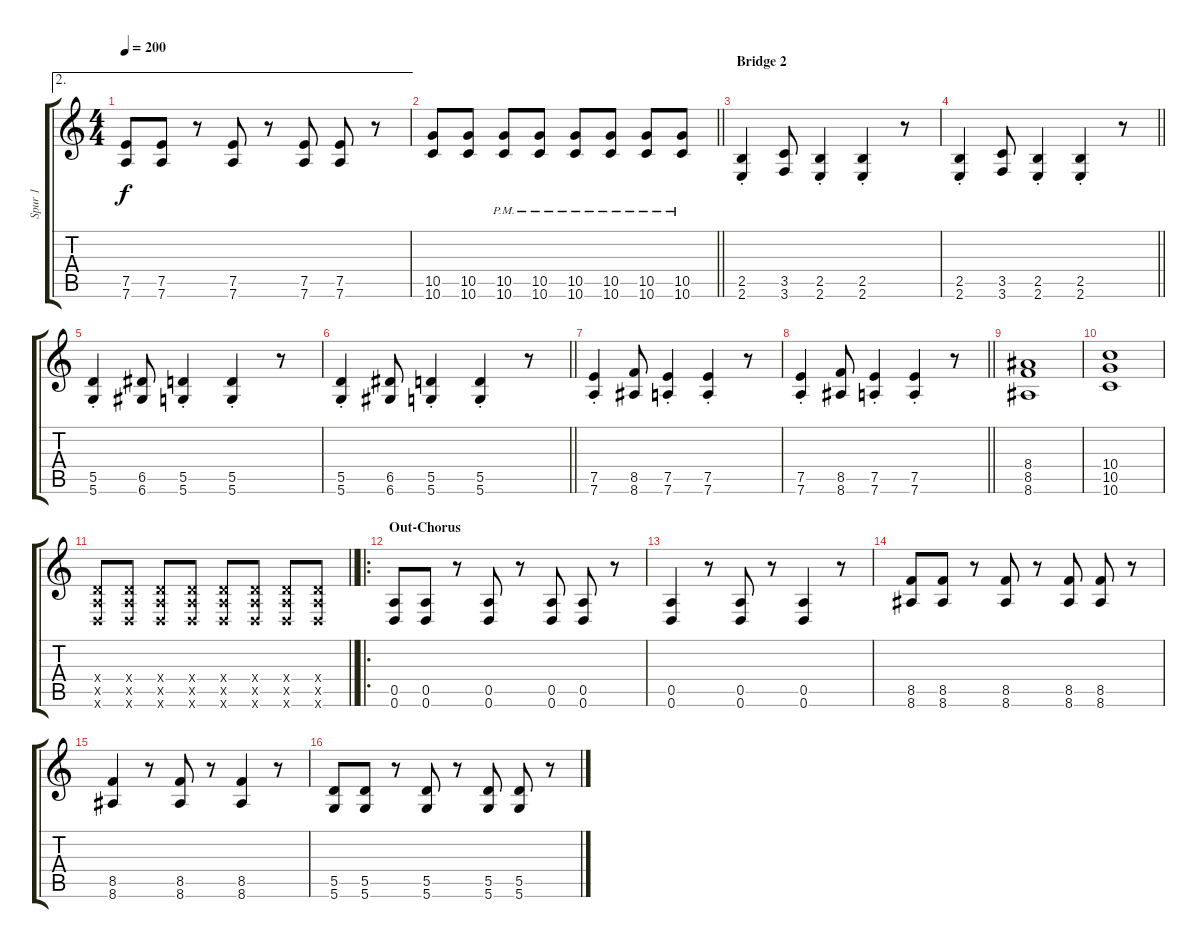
\track ("Spur 1" "Spur 1") {instrument overdrivenguitar}
\staff {score tabs}
\tuning (E4 B3 G3 D3 A2 D2) {hide}
\ae 2
\ts (4 4)
\tempo 200
\clef g2
\ks c
(7.5 7.6).8{dy f} (7.5 7.6).8 r.8 (7.5 7.6).8 r.8 (7.5 7.6).8 (7.5 7.6).8 r.8 |
\barLineRight lightlight
(10.5 10.6).8 (10.5 10.6).8 (10.5{pm} 10.6{pm}).8 (10.5{pm} 10.6{pm}).8 (10.5{pm} 10.6{pm}).8 (10.5{pm} 10.6{pm}).8 (10.5{pm} 10.6{pm}).8 (10.5{pm} 10.6{pm}).8 |
\section ("" "Bridge 2")
(2.5{st} 2.6{st}).4 (3.5 3.6).8 (2.5{st} 2.6{st}).4 (2.5{st} 2.6{st}).4 r.8 |
\barLineRight lightlight
(2.5{st} 2.6{st}).4 (3.5 3.6).8 (2.5{st} 2.6{st}).4 (2.5{st} 2.6{st}).4 r.8 |
(5.5{st} 5.6{st}).4 (6.5 6.6).8 (5.5{st} 5.6{st}).4 (5.5{st} 5.6{st}).4 r.8 |
\barLineRight lightlight
(5.5{st} 5.6{st}).4 (6.5 6.6).8 (5.5{st} 5.6{st}).4 (5.5{st} 5.6{st}).4 r.8 |
(7.5{st} 7.6{st}).4 (8.5 8.6).8 (7.5{st} 7.6{st}).4 (7.5{st} 7.6{st}).4 r.8 |
\barLineRight lightlight
(7.5{st} 7.6{st}).4 (8.5 8.6).8 (7.5{st} 7.6{st}).4 (7.5{st} 7.6{st}).4 r.8 |
(8.4 8.5 8.6).1 |
(10.4 10.5 10.6).1 |
\barLineRight lightlight
(0.4{x} 0.5{x} 0.6{x}).8 (0.4{x} 0.5{x} 0.6{x}).8 (0.4{x} 0.5{x} 0.6{x}).8 (0.4{x} 0.5{x} 0.6{x}).8 (0.4{x} 0.5{x} 0.6{x}).8 (0.4{x} 0.5{x} 0.6{x}).8 (0.4{x} 0.5{x} 0.6{x}).8 (0.4{x} 0.5{x} 0.6{x}).8 |
\ro
\section ("" "Out-Chorus")
(0.5 0.6).8 (0.5 0.6).8 r.8 (0.5 0.6).8 r.8 (0.5 0.6).8 (0.5 0.6).8 r.8 |
(0.5 0.6).4 r.8 (0.5 0.6).8 r.8 (0.5 0.6).4 r.8 |
(8.5 8.6).8 (8.5 8.6).8 r.8 (8.5 8.6).8 r.8 (8.5 8.6).8 (8.5 8.6).8 r.8 |
(8.5 8.6).4 r.8 (8.5 8.6).8 r.8 (8.5 8.6).4 r.8 |
(5.5 5.6).8 (5.5 5.6).8 r.8 (5.5 5.6).8 r.8 (5.5 5.6).8 (5.5 5.6).8 r.8
